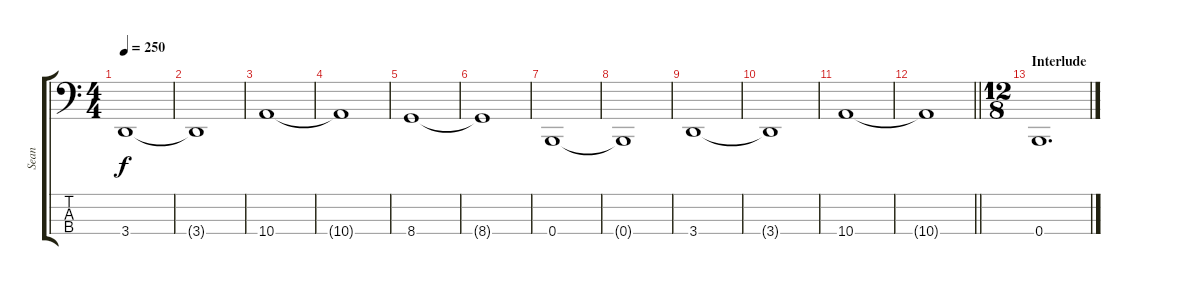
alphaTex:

\track ("Sean" "Sean") {instrument electricbasspick}
\staff {score tabs}
\tuning (E2 B1 Gb1 B0) {hide}
\ts (4 4)
\tempo 250
\clef f4
\ks c
3.4.1{dy f} |
3.4{t}.1 |
10.4.1 |
10.4{t}.1 |
8.4.1 |
8.4{t}.1 |
0.4.1 |
0.4{t}.1 |
3.4.1 |
3.4{t}.1 |
10.4.1 |
\barLineRight lightlight
10.4{t}.1 |
\ts (12 8)
\section ("" "Interlude")
0.4.1{d}
